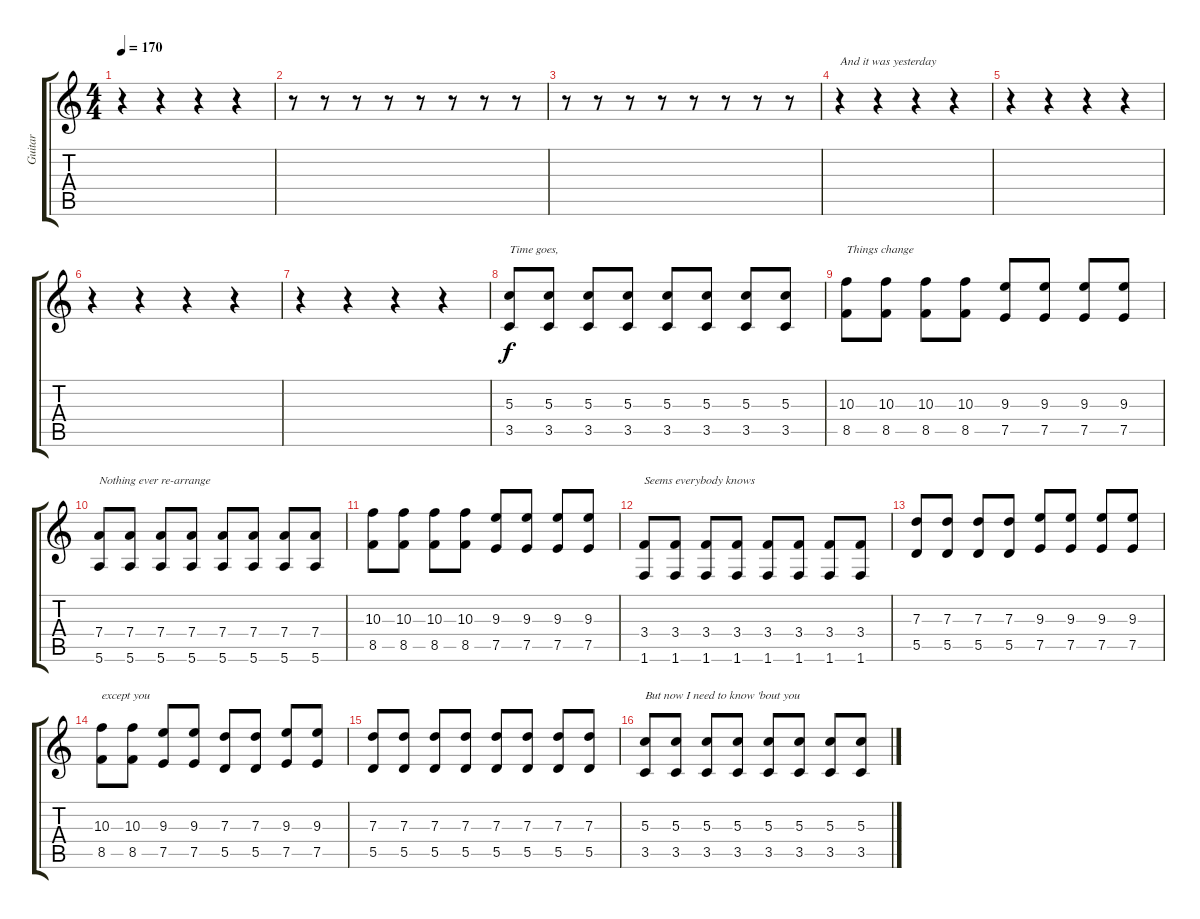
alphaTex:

\track ("Guitar" "Guitar") {instrument distortionguitar}
\staff {score tabs}
\tuning (E4 B3 G3 D3 A2 E2) {hide}
\ts (4 4)
\tempo 170
\clef g2
\ks c
r.4{dy f} r.4 r.4 r.4 |
r.8 r.8 r.8 r.8 r.8 r.8 r.8 r.8 |
r.8 r.8 r.8 r.8 r.8 r.8 r.8 r.8 |
r.4{txt "And it was yesterday"} r.4 r.4 r.4 |
r.4 r.4 r.4 r.4 |
r.4 r.4 r.4 r.4 |
r.4 r.4 r.4 r.4 |
(5.3 3.5).8{txt "Time goes,"} (5.3 3.5).8 (5.3 3.5).8 (5.3 3.5).8 (5.3 3.5).8 (5.3 3.5).8 (5.3 3.5).8 (5.3 3.5).8 |
(10.3 8.5).8{txt "Things change"} (10.3 8.5).8 (10.3 8.5).8 (10.3 8.5).8 (9.3 7.5).8 (9.3 7.5).8 (9.3 7.5).8 (9.3 7.5).8 |
(7.4 5.6).8{txt "Nothing ever re-arrange"} (7.4 5.6).8 (7.4 5.6).8 (7.4 5.6).8 (7.4 5.6).8 (7.4 5.6).8 (7.4 5.6).8 (7.4 5.6).8 |
(10.3 8.5).8 (10.3 8.5).8 (10.3 8.5).8 (10.3 8.5).8 (9.3 7.5).8 (9.3 7.5).8 (9.3 7.5).8 (9.3 7.5).8 |
(3.4 1.6).8{txt "Seems everybody knows"} (3.4 1.6).8 (3.4 1.6).8 (3.4 1.6).8 (3.4 1.6).8 (3.4 1.6).8 (3.4 1.6).8 (3.4 1.6).8 |
(7.3 5.5).8 (7.3 5.5).8 (7.3 5.5).8 (7.3 5.5).8 (9.3 7.5).8 (9.3 7.5).8 (9.3 7.5).8 (9.3 7.5).8 |
(10.3 8.5).8{txt "except you"} (10.3 8.5).8 (9.3 7.5).8 (9.3 7.5).8 (7.3 5.5).8 (7.3 5.5).8 (9.3 7.5).8 (9.3 7.5).8 |
(7.3 5.5).8 (7.3 5.5).8 (7.3 5.5).8 (7.3 5.5).8 (7.3 5.5).8 (7.3 5.5).8 (7.3 5.5).8 (7.3 5.5).8 |
(5.3 3.5).8{txt "But now I need to know 'bout you"} (5.3 3.5).8 (5.3 3.5).8 (5.3 3.5).8 (5.3 3.5).8 (5.3 3.5).8 (5.3 3.5).8 (5.3 3.5).8
